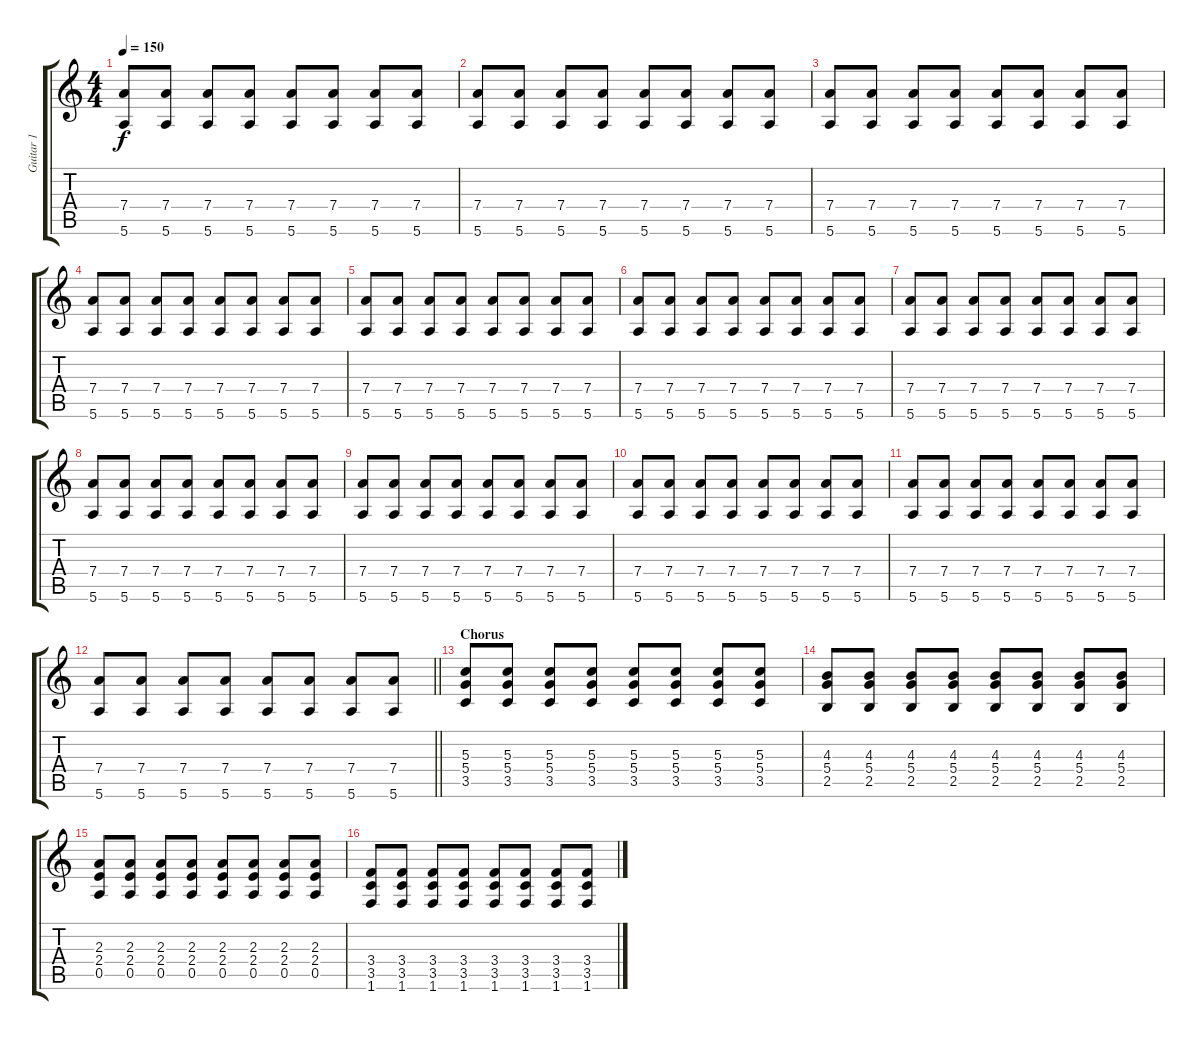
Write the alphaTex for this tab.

\track ("Guitar 1" "Guitar 1") {instrument overdrivenguitar}
\staff {score tabs}
\tuning (E4 B3 G3 D3 A2 E2) {hide}
\ts (4 4)
\tempo 150
\clef g2
\ks c
(7.4 5.6).8{dy f} (7.4 5.6).8 (7.4 5.6).8 (7.4 5.6).8 (7.4 5.6).8 (7.4 5.6).8 (7.4 5.6).8 (7.4 5.6).8 |
(7.4 5.6).8 (7.4 5.6).8 (7.4 5.6).8 (7.4 5.6).8 (7.4 5.6).8 (7.4 5.6).8 (7.4 5.6).8 (7.4 5.6).8 |
(7.4 5.6).8 (7.4 5.6).8 (7.4 5.6).8 (7.4 5.6).8 (7.4 5.6).8 (7.4 5.6).8 (7.4 5.6).8 (7.4 5.6).8 |
(7.4 5.6).8 (7.4 5.6).8 (7.4 5.6).8 (7.4 5.6).8 (7.4 5.6).8 (7.4 5.6).8 (7.4 5.6).8 (7.4 5.6).8 |
(7.4 5.6).8 (7.4 5.6).8 (7.4 5.6).8 (7.4 5.6).8 (7.4 5.6).8 (7.4 5.6).8 (7.4 5.6).8 (7.4 5.6).8 |
(7.4 5.6).8 (7.4 5.6).8 (7.4 5.6).8 (7.4 5.6).8 (7.4 5.6).8 (7.4 5.6).8 (7.4 5.6).8 (7.4 5.6).8 |
(7.4 5.6).8 (7.4 5.6).8 (7.4 5.6).8 (7.4 5.6).8 (7.4 5.6).8 (7.4 5.6).8 (7.4 5.6).8 (7.4 5.6).8 |
(7.4 5.6).8 (7.4 5.6).8 (7.4 5.6).8 (7.4 5.6).8 (7.4 5.6).8 (7.4 5.6).8 (7.4 5.6).8 (7.4 5.6).8 |
(7.4 5.6).8 (7.4 5.6).8 (7.4 5.6).8 (7.4 5.6).8 (7.4 5.6).8 (7.4 5.6).8 (7.4 5.6).8 (7.4 5.6).8 |
(7.4 5.6).8 (7.4 5.6).8 (7.4 5.6).8 (7.4 5.6).8 (7.4 5.6).8 (7.4 5.6).8 (7.4 5.6).8 (7.4 5.6).8 |
(7.4 5.6).8 (7.4 5.6).8 (7.4 5.6).8 (7.4 5.6).8 (7.4 5.6).8 (7.4 5.6).8 (7.4 5.6).8 (7.4 5.6).8 |
\barLineRight lightlight
(7.4 5.6).8 (7.4 5.6).8 (7.4 5.6).8 (7.4 5.6).8 (7.4 5.6).8 (7.4 5.6).8 (7.4 5.6).8 (7.4 5.6).8 |
\section ("" "Chorus")
(5.3 5.4 3.5).8 (5.3 5.4 3.5).8 (5.3 5.4 3.5).8 (5.3 5.4 3.5).8 (5.3 5.4 3.5).8 (5.3 5.4 3.5).8 (5.3 5.4 3.5).8 (5.3 5.4 3.5).8 |
(4.3 5.4 2.5).8 (4.3 5.4 2.5).8 (4.3 5.4 2.5).8 (4.3 5.4 2.5).8 (4.3 5.4 2.5).8 (4.3 5.4 2.5).8 (4.3 5.4 2.5).8 (4.3 5.4 2.5).8 |
(2.3 2.4 0.5).8 (2.3 2.4 0.5).8 (2.3 2.4 0.5).8 (2.3 2.4 0.5).8 (2.3 2.4 0.5).8 (2.3 2.4 0.5).8 (2.3 2.4 0.5).8 (2.3 2.4 0.5).8 |
(3.4 3.5 1.6).8 (3.4 3.5 1.6).8 (3.4 3.5 1.6).8 (3.4 3.5 1.6).8 (3.4 3.5 1.6).8 (3.4 3.5 1.6).8 (3.4 3.5 1.6).8 (3.4 3.5 1.6).8
